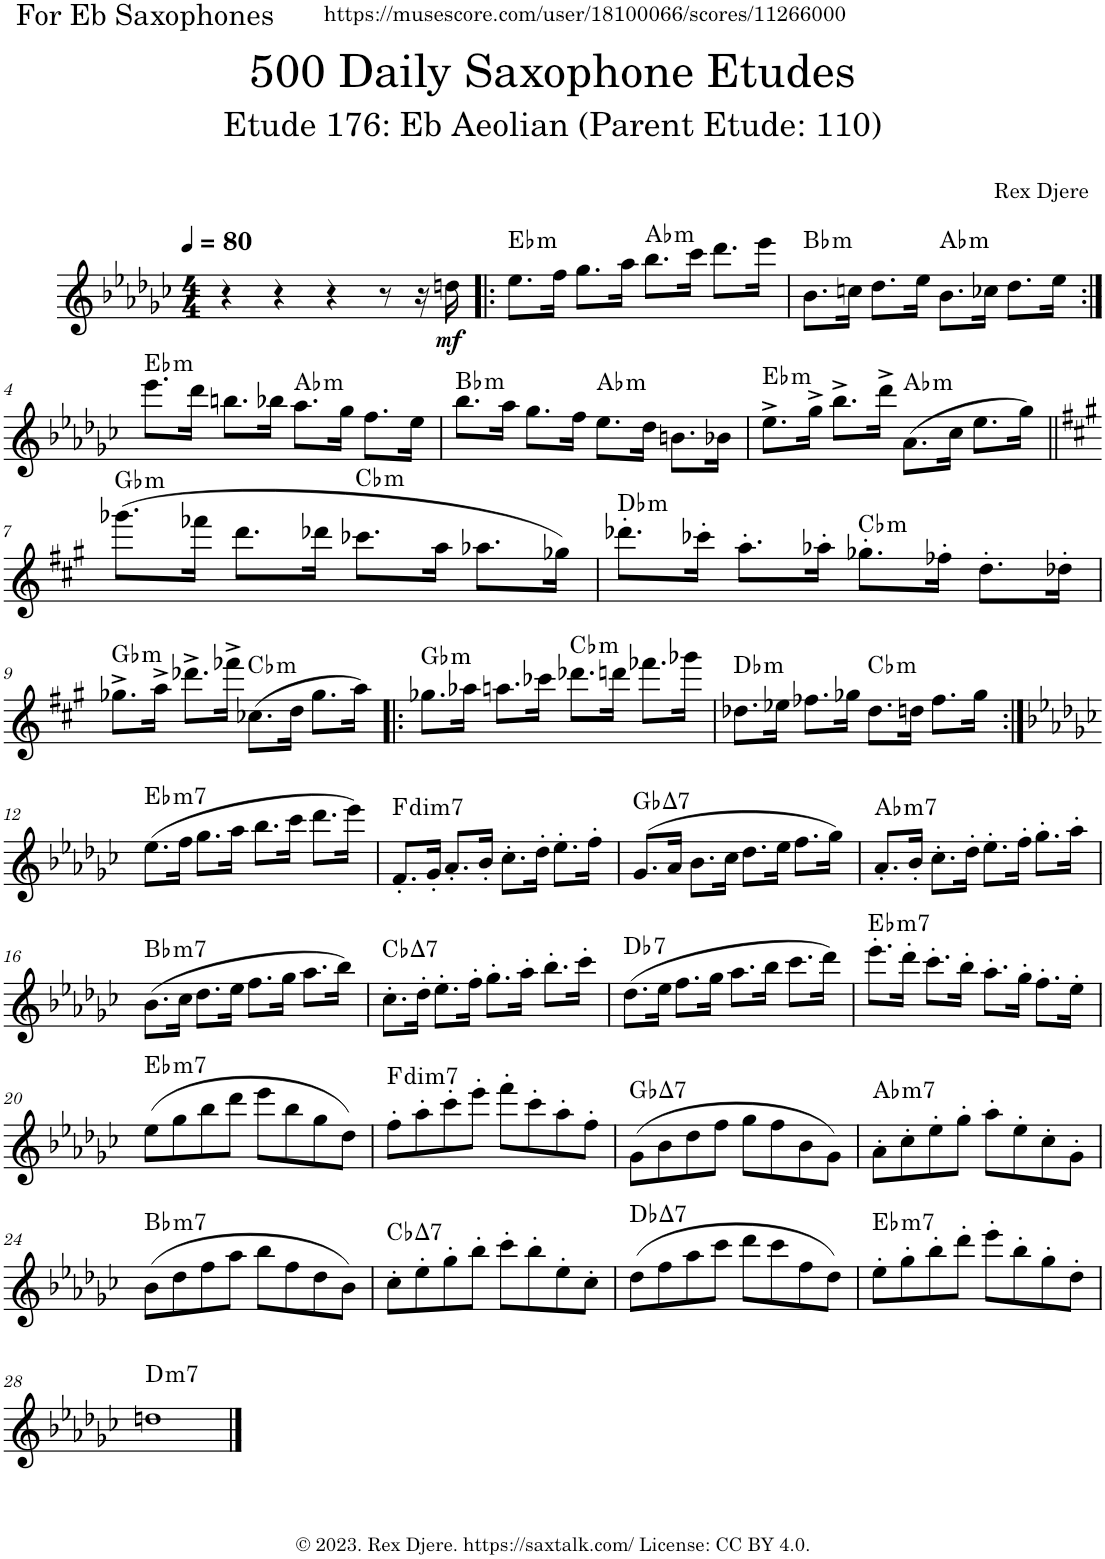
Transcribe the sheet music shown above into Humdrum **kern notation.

**kern	**dynam	**harte
*part1	*part1	*part1
*staff1	*staff1	*
*I"Alto Saxophone	*	*
*I'A. Sax.	*	*
*clefG2	*	*
*Trd5c9	*	*
*k[b-e-a-d-g-c-]	*	*
*M4/4	*	*
*MM80	*	*
=1	=1	=1
4r	.	.
4r	.	.
4r	.	.
8r	.	.
16r	.	.
!	!LO:DY:b	!
16ddn\	mf	.
=2!|:	=2!|:	=2!|:
!	!	!LO:H:kt=m
8.ee-\L	.	Eb:min
16ff\Jk	.	.
8.gg-\L	.	.
16aa-\Jk	.	.
!	!	!LO:H:kt=m
8.bb-\L	.	Ab:min
16ccc-\Jk	.	.
8.ddd-\L	.	.
16eee-\Jk	.	.
=3	=3	=3
!	!	!LO:H:kt=m
8.b-\L	.	Bb:min
16ccn\Jk	.	.
8.dd-\L	.	.
16ee-\Jk	.	.
!	!	!LO:H:kt=m
8.b-\L	.	Ab:min
16cc-X\Jk	.	.
8.dd-\L	.	.
16ee-\Jk	.	.
!!LO:LB:g=z
=4:|!	=4:|!	=4:|!
!	!	!LO:H:kt=m
8.eee-\L	.	Eb:min
16ddd-\Jk	.	.
8.bbn\L	.	.
16bb-X\Jk	.	.
!	!	!LO:H:kt=m
8.aa-\L	.	Ab:min
16gg-\Jk	.	.
8.ff\L	.	.
16ee-\Jk	.	.
=5	=5	=5
!	!	!LO:H:kt=m
8.bb-\L	.	Bb:min
16aa-\Jk	.	.
8.gg-\L	.	.
16ff\Jk	.	.
!	!	!LO:H:kt=m
8.ee-\L	.	Ab:min
16dd-\Jk	.	.
8.bn\L	.	.
16b-X\Jk	.	.
=6	=6	=6
!	!	!LO:H:kt=m
8.ee-^\L	.	Eb:min
16gg-^\Jk	.	.
8.bb-^\L	.	.
16ddd-^\Jk	.	.
!	!	!LO:H:kt=m
(8.a-\L	.	Ab:min
16cc-\Jk	.	.
8.ee-\L	.	.
16gg-\Jk)	.	.
!!LO:LB:g=z
=7||	=7||	=7||
*k[f#c#g#]	*	*
!	!	!LO:H:kt=m
(8.ggg-X\L	.	Gb:min
16fff-X\Jk	.	.
8.ddd\L	.	.
16ddd-X\Jk	.	.
!	!	!LO:H:kt=m
8.ccc-X\L	.	Cb:min
16aa\Jk	.	.
8.aa-X\L	.	.
16gg-X\Jk)	.	.
=8	=8	=8
!	!	!LO:H:kt=m
8.ddd-X'\L	.	Db:min
16ccc-X'\Jk	.	.
8.aa'\L	.	.
16aa-X'\Jk	.	.
!	!	!LO:H:kt=m
8.gg-X'\L	.	Cb:min
16ff-X'\Jk	.	.
8.dd'\L	.	.
16dd-X'\Jk	.	.
!!LO:LB:g=z
=9	=9	=9
!	!	!LO:H:kt=m
8.gg-X^\L	.	Gb:min
16aa^\Jk	.	.
8.ddd-X^\L	.	.
16fff-X^\Jk	.	.
!	!	!LO:H:kt=m
(8.cc-X\L	.	Cb:min
16dd\Jk	.	.
8.gg-\L	.	.
16aa\Jk)	.	.
=10!|:	=10!|:	=10!|:
!	!	!LO:H:kt=m
8.gg-X\L	.	Gb:min
16aa-X\Jk	.	.
8.aan\L	.	.
16ccc-X\Jk	.	.
!	!	!LO:H:kt=m
8.ddd-X\L	.	Cb:min
16dddn\Jk	.	.
8.fff-X\L	.	.
16ggg-X\Jk	.	.
=11	=11	=11
!	!	!LO:H:kt=m
8.dd-X\L	.	Db:min
16ee-X\Jk	.	.
8.ff-X\L	.	.
16gg-X\Jk	.	.
!	!	!LO:H:kt=m
8.dd-\L	.	Cb:min
16ddn\Jk	.	.
8.ff-\L	.	.
16gg-\Jk	.	.
!!LO:LB:g=z
=12:|!	=12:|!	=12:|!
*k[b-e-a-d-g-c-]	*	*
!	!	!LO:H:kt=m7
(8.ee-\L	.	Eb:min7
16ff\Jk	.	.
8.gg-\L	.	.
16aa-\Jk	.	.
8.bb-\L	.	.
16ccc-\Jk	.	.
8.ddd-\L	.	.
16eee-\Jk)	.	.
=13	=13	=13
!	!	!LO:H:kt=dim7
8.f'/L	.	F:dim7
16g-'/Jk	.	.
8.a-'/L	.	.
16b-'/Jk	.	.
8.cc-'\L	.	.
16dd-'\Jk	.	.
8.ee-'\L	.	.
16ff'\Jk	.	.
=14	=14	=14
!	!	!LO:H:kt=7
(8.g-/L	.	Gb:maj7
16a-/Jk	.	.
8.b-\L	.	.
16cc-\Jk	.	.
8.dd-\L	.	.
16ee-\Jk	.	.
8.ff\L	.	.
16gg-\Jk)	.	.
=15	=15	=15
!	!	!LO:H:kt=m7
8.a-'/L	.	Ab:min7
16b-'/Jk	.	.
8.cc-'\L	.	.
16dd-'\Jk	.	.
8.ee-'\L	.	.
16ff'\Jk	.	.
8.gg-'\L	.	.
16aa-'\Jk	.	.
!!LO:LB:g=z
=16	=16	=16
!	!	!LO:H:kt=m7
(8.b-\L	.	Bb:min7
16cc-\Jk	.	.
8.dd-\L	.	.
16ee-\Jk	.	.
8.ff\L	.	.
16gg-\Jk	.	.
8.aa-\L	.	.
16bb-\Jk)	.	.
=17	=17	=17
!	!	!LO:H:kt=7
8.cc-'\L	.	Cb:maj7
16dd-'\Jk	.	.
8.ee-'\L	.	.
16ff'\Jk	.	.
8.gg-'\L	.	.
16aa-'\Jk	.	.
8.bb-'\L	.	.
16ccc-'\Jk	.	.
=18	=18	=18
!	!	!LO:H:kt=7
(8.dd-\L	.	Db:7
16ee-\Jk	.	.
8.ff\L	.	.
16gg-\Jk	.	.
8.aa-\L	.	.
16bb-\Jk	.	.
8.ccc-\L	.	.
16ddd-\Jk)	.	.
=19	=19	=19
!	!	!LO:H:kt=m7
8.eee-'\L	.	Eb:min7
16ddd-'\Jk	.	.
8.ccc-'\L	.	.
16bb-'\Jk	.	.
8.aa-'\L	.	.
16gg-'\Jk	.	.
8.ff'\L	.	.
16ee-'\Jk	.	.
!!LO:LB:g=z
=20	=20	=20
!	!	!LO:H:kt=m7
(8ee-\L	.	Eb:min7
8gg-\	.	.
8bb-\	.	.
8ddd-\J	.	.
8eee-\L	.	.
8bb-\	.	.
8gg-\	.	.
8dd-\J)	.	.
=21	=21	=21
!	!	!LO:H:kt=dim7
8ff'\L	.	F:dim7
8aa-'\	.	.
8ccc-'\	.	.
8eee-'\J	.	.
8fff'\L	.	.
8ccc-'\	.	.
8aa-'\	.	.
8ff'\J	.	.
=22	=22	=22
!	!	!LO:H:kt=7
(8g-\L	.	Gb:maj7
8b-\	.	.
8dd-\	.	.
8ff\J	.	.
8gg-\L	.	.
8ff\	.	.
8b-\	.	.
8g-\J)	.	.
=23	=23	=23
!	!	!LO:H:kt=m7
8a-'\L	.	Ab:min7
8cc-'\	.	.
8ee-'\	.	.
8gg-'\J	.	.
8aa-'\L	.	.
8ee-'\	.	.
8cc-'\	.	.
8g-'\J	.	.
!!LO:LB:g=z
=24	=24	=24
!	!	!LO:H:kt=m7
(8b-\L	.	Bb:min7
8dd-\	.	.
8ff\	.	.
8aa-\J	.	.
8bb-\L	.	.
8ff\	.	.
8dd-\	.	.
8b-\J)	.	.
=25	=25	=25
!	!	!LO:H:kt=7
8cc-'\L	.	Cb:maj7
8ee-'\	.	.
8gg-'\	.	.
8bb-'\J	.	.
8ccc-'\L	.	.
8bb-'\	.	.
8ee-'\	.	.
8cc-'\J	.	.
=26	=26	=26
!	!	!LO:H:kt=7
(8dd-\L	.	Db:maj7
8ff\	.	.
8aa-\	.	.
8ccc-\J	.	.
8ddd-\L	.	.
8ccc-\	.	.
8ff\	.	.
8dd-\J)	.	.
=27	=27	=27
!	!	!LO:H:kt=m7
8ee-'\L	.	Eb:min7
8gg-'\	.	.
8bb-'\	.	.
8ddd-'\J	.	.
8eee-'\L	.	.
8bb-'\	.	.
8gg-'\	.	.
8dd-'\J	.	.
!!LO:LB:g=z
=28	=28	=28
!	!	!LO:H:kt=m7
1ddn	.	D:min7
==	==	==
*-	*-	*-
